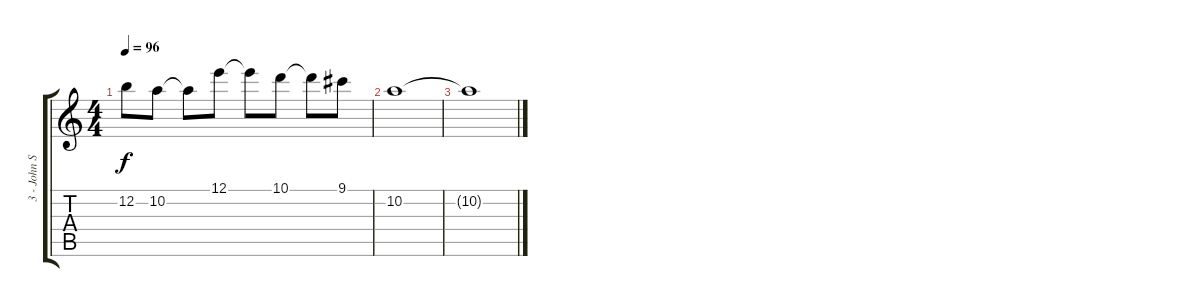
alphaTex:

\track ("3 - John Solo" "3 - John S") {instrument overdrivenguitar}
\staff {score tabs}
\tuning (E4 B3 G3 D3 A2 E2) {hide}
\ts (4 4)
\tempo 96
\clef g2
\ks c
12.2{t}.8{dy f} 10.2.8 10.2{t}.8 12.1.8 12.1{t}.8 10.1.8 10.1{t}.8 9.1.8 |
10.2.1 |
10.2{t}.1
